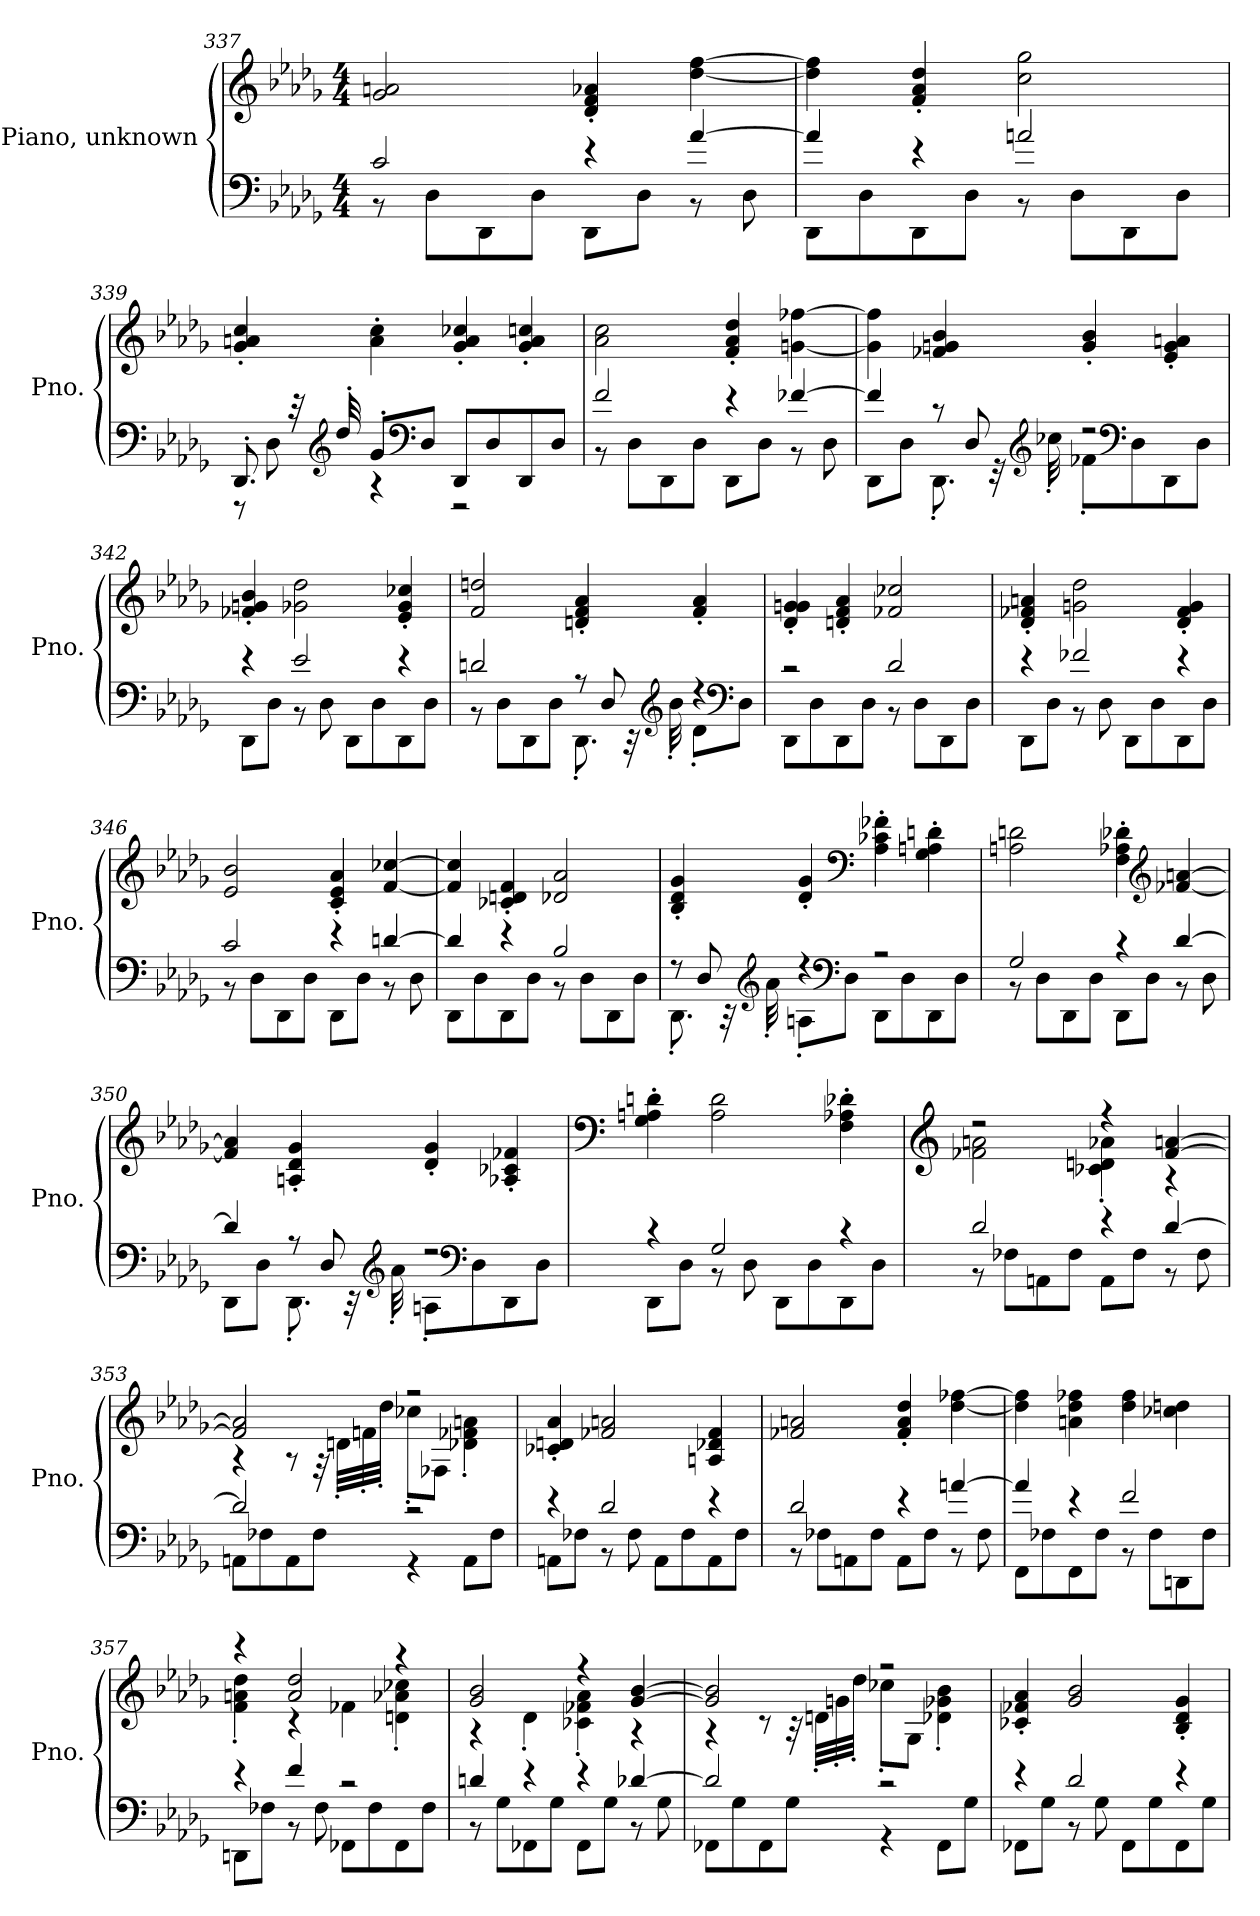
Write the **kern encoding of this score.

**kern	**kern
*part1	*part1
*staff2	*staff1
*I"Piano, unknown	*
*I'Pno.	*
*clefF4	*clefG2
*k[b-e-a-d-g-]	*k[b-e-a-d-g-]
*M4/4	*M4/4
=337	=337
*^	*
2c/	8r	2g-/ 2an/
.	8D-\L	.
.	8DD-\	.
.	8D-\J	.
4r	8DD-\L	4d-/' 4f/' 4a-X/'
.	8D-\J	.
[4a-/	8r	[4dd-\ [4ff\
.	8D-\	.
=338	=338	=338
4a-/]	8DD-\L	4dd-\] 4ff\]
.	8D-\	.
4r	8DD-\	4f/' 4a-/' 4dd-/'
.	8D-\J	.
2an/	8r	2cc\ 2gg-\
.	8D-\L	.
.	8DD-\	.
.	8D-\J	.
!!LO:LB:g=z
=339	=339	=339
8.DD-'/	8r	4g-/' 4an/' 4cc/'
.	8D-\	.
32r	.	.
*clefG2	*	*
32dd-'/	.	.
8g-'/L	4r	4a\' 4cc\'
*clefF4	*	*
8D-/J	.	.
8DD-/L	2r	4g-/' 4a/' 4cc-X/'
8D-/	.	.
8DD-/	.	4g-/' 4a/' 4ccn/'
8D-/J	.	.
=340	=340	=340
2f/	8r	2a-\ 2cc\
.	8D-\L	.
.	8DD-\	.
.	8D-\J	.
4r	8DD-\L	4f/' 4a-/' 4dd-/'
.	8D-\J	.
[4f-X/	8r	[4gn\ [4ff-X\
.	8D-\	.
=341	=341	=341
4f-/]	8DD-\L	4g\] 4ff-\]
.	8D-\J	.
8r	8.DD-'\	4f-X/ 4gn/ 4b-/
8D-/	.	.
.	32r	.
*clefG2	*	*
.	32cc-X'\	.
2r	8f-X'\L	4g/' 4b-/'
*clefF4	*	*
.	8D-\	.
.	8DD-\	4e-/' 4g/' 4an/'
.	8D-\J	.
!!LO:LB:g=z
=342	=342	=342
4r	8DD-\L	4f-X/' 4gn/' 4b-/'
.	8D-\J	.
2e-/	8r	2g-X\ 2dd-\
.	8D-\	.
.	8DD-\L	.
.	8D-\	.
4r	8DD-\	4e-/' 4g-/' 4cc-X/'
.	8D-\J	.
=343	=343	=343
2dn/	8r	2f/ 2ddn/
.	8D-\L	.
.	8DD-\	.
.	8D-\J	.
8r	8.DD-'\	4dn/' 4f/' 4a-/'
8D-/	.	.
.	32r	.
*clefG2	*	*
.	32b-'\	.
4r	8d'\L	4f/' 4a-/'
*clefF4	*	*
.	8D-\J	.
=344	=344	=344
2r	8DD-\L	4d-/' 4g-/' 4gn/'
.	8D-\	.
.	8DD-\	4dn/' 4f/' 4a-/'
.	8D-\J	.
2d-/	8r	2f-X/ 2cc-X/
.	8D-\L	.
.	8DD-\	.
.	8D-\J	.
!!LO:LB:g=z
=345	=345	=345
4r	8DD-\L	4d-/' 4f-X/' 4an/'
.	8D-\J	.
2f-X/	8r	2gn\ 2dd-\
.	8D-\	.
.	8DD-\L	.
.	8D-\	.
4r	8DD-\	4d-/' 4f-/' 4g/'
.	8D-\J	.
=346	=346	=346
2c/	8r	2e-/ 2b-/
.	8D-\L	.
.	8DD-\	.
.	8D-\J	.
4r	8DD-\L	4c/' 4e-/' 4a-/'
.	8D-\J	.
[4dn/	8r	[4f/ [4cc-X/
.	8D-\	.
=347	=347	=347
4d/]	8DD-\L	4f/] 4cc-/]
.	8D-\	.
4r	8DD-\	4c-X/' 4dn/' 4f/'
.	8D-\J	.
2B-/	8r	2d-X/ 2a-/
.	8D-\L	.
.	8DD-\	.
.	8D-\J	.
!!LO:LB:g=z
=348	=348	=348
8r	8.DD-'\	4B-/' 4d-/' 4g-/'
8D-/	.	.
.	32r	.
*clefG2	*	*
.	32a-'\	.
4r	8An'\L	4d-/' 4g-/'
*clefF4	*	*
.	8D-\J	.
*	*	*clefF4
2r	8DD-\L	4A-\' 4c-X\' 4f-X\'
.	8D-\	.
.	8DD-\	4G-\' 4An\' 4dn\'
.	8D-\J	.
=349	=349	=349
2G-/	8r	2An\ 2dn\
.	8D-\L	.
.	8DD-\	.
.	8D-\J	.
4r	8DD-\L	4F\' 4A-X\' 4d-X\'
.	8D-\J	.
*	*	*clefG2
[4d-/	8r	[4f-X/ [4an/
.	8D-\	.
!!LO:LB:g=z
=350	=350	=350
4d-/]	8DD-\L	4f-/] 4a/]
.	8D-\J	.
8r	8.DD-'\	4An/' 4d-/' 4g-/'
8D-/	.	.
.	32r	.
*clefG2	*	*
.	32a-'\	.
2r	8An'\L	4d-/' 4g-/'
*clefF4	*	*
.	8D-\	.
.	8DD-\	4A-X/' 4c-X/' 4f-X/'
.	8D-\J	.
=351	=351	=351
*	*	*clefF4
4r	8DD-\L	4G-\' 4An\' 4dn\'
.	8D-\J	.
2G-/	8r	2A\ 2d\
.	8D-\	.
.	8DD-\L	.
.	8D-\	.
4r	8DD-\	4F\' 4A-X\' 4d-X\'
.	8D-\J	.
=352	=352	=352
*	*	*clefG2
*	*	*^
2d-/	8r	2r	2f-X\ 2an\
.	8F-X\L	.	.
.	8AAn\	.	.
.	8F-\J	.	.
4r	8AA\L	4r	4c-X\' 4dn\' 4a-X\'
.	8F-\J	.	.
[4d-/	8r	[4f-/ [4an/	4r
.	8F-\	.	.
!!LO:PB:g=z	!!
=353	=353	=353	=353
2d-/]	8AAn\L	2f-/] 2a/]	4r
.	8F-X\	.	.
.	8AA\	.	8r
.	8F-\J	.	32r
.	.	.	32dn'\LLL
.	.	.	32fn'\
.	.	.	32dd-'\JJJ
2r	4r	2r	8cc-X'\L
.	.	.	8F-X\J
.	8AA\L	.	4d-X\' 4f-X\' 4an\'
.	8F-\J	.	.
*	*	*v	*v
=354	=354	=354
4r	8AAn\L	4c-X/' 4dn/' 4a-/'
.	8F-X\J	.
2d-/	8r	2f-X/ 2an/
.	8F-\	.
.	8AA\L	.
.	8F-\	.
4r	8AA\	4An/ 4d-X/ 4f-/
.	8F-\J	.
=355	=355	=355
2d-/	8r	2f-X/ 2an/
.	8F-X\L	.
.	8AAn\	.
.	8F-\J	.
4r	8AA\L	4f-/' 4a/' 4dd-/'
.	8F-\J	.
[4an/	8r	[4dd-\ [4ff-X\
.	8F-\	.
!!LO:LB:g=z
=356	=356	=356
4a/]	8FF\L	4dd-\] 4ff-\]
.	8F-X\	.
4r	8FF\	4an\ 4dd-\ 4ff-X\
.	8F-\J	.
2f/	8r	4dd-\ 4ff-\
.	8F-\L	.
.	8DDn\	4cc-X\ 4ddn\
.	8F-\J	.
=357	=357	=357
*	*	*^
4r	8DDn\L	4r	4f\' 4an\' 4dd-\'
.	8F-X\J	.	.
4f/	8r	2a/ 2dd-/	4r
.	8F-\	.	.
2r	8FF-X\L	.	4f-X\
.	8F-\	.	.
.	8FF-\	4r	4dn\' 4a-X\' 4cc-X\'
.	8F-\J	.	.
=358	=358	=358	=358
4dn/	8r	2g-/ 2b-/	4r
.	8G-\L	.	.
4r	8FF-X\	.	4d-'\
.	8G-\J	.	.
4r	8FF-\L	4r	4c-X\' 4f-X\' 4a-\'
.	8G-\J	.	.
[4d-X/	8r	[4g-/ [4b-/	4r
.	8G-\	.	.
!!LO:LB:g=z	!!
=359	=359	=359	=359
2d-/]	8FF-X\L	2g-/] 2b-/]	4r
.	8G-\	.	.
.	8FF-\	.	8r
.	8G-\J	.	32r
.	.	.	32dn'\LLL
.	.	.	32gn'\
.	.	.	32dd-'\JJJ
2r	4r	2r	8cc-X'\L
.	.	.	8G-\J
.	8FF-\L	.	4d-X\' 4g-X\' 4b-\'
.	8G-\J	.	.
*	*	*v	*v
=360	=360	=360
4r	8FF-X\L	4c-X/' 4f-X/' 4a-/'
.	8G-\J	.
2d-/	8r	2g-/ 2b-/
.	8G-\	.
.	8FF-\L	.
.	8G-\	.
4r	8FF-\	4B-/' 4d-/' 4g-/'
.	8G-\J	.
*v	*v	*
=	=
*-	*-
